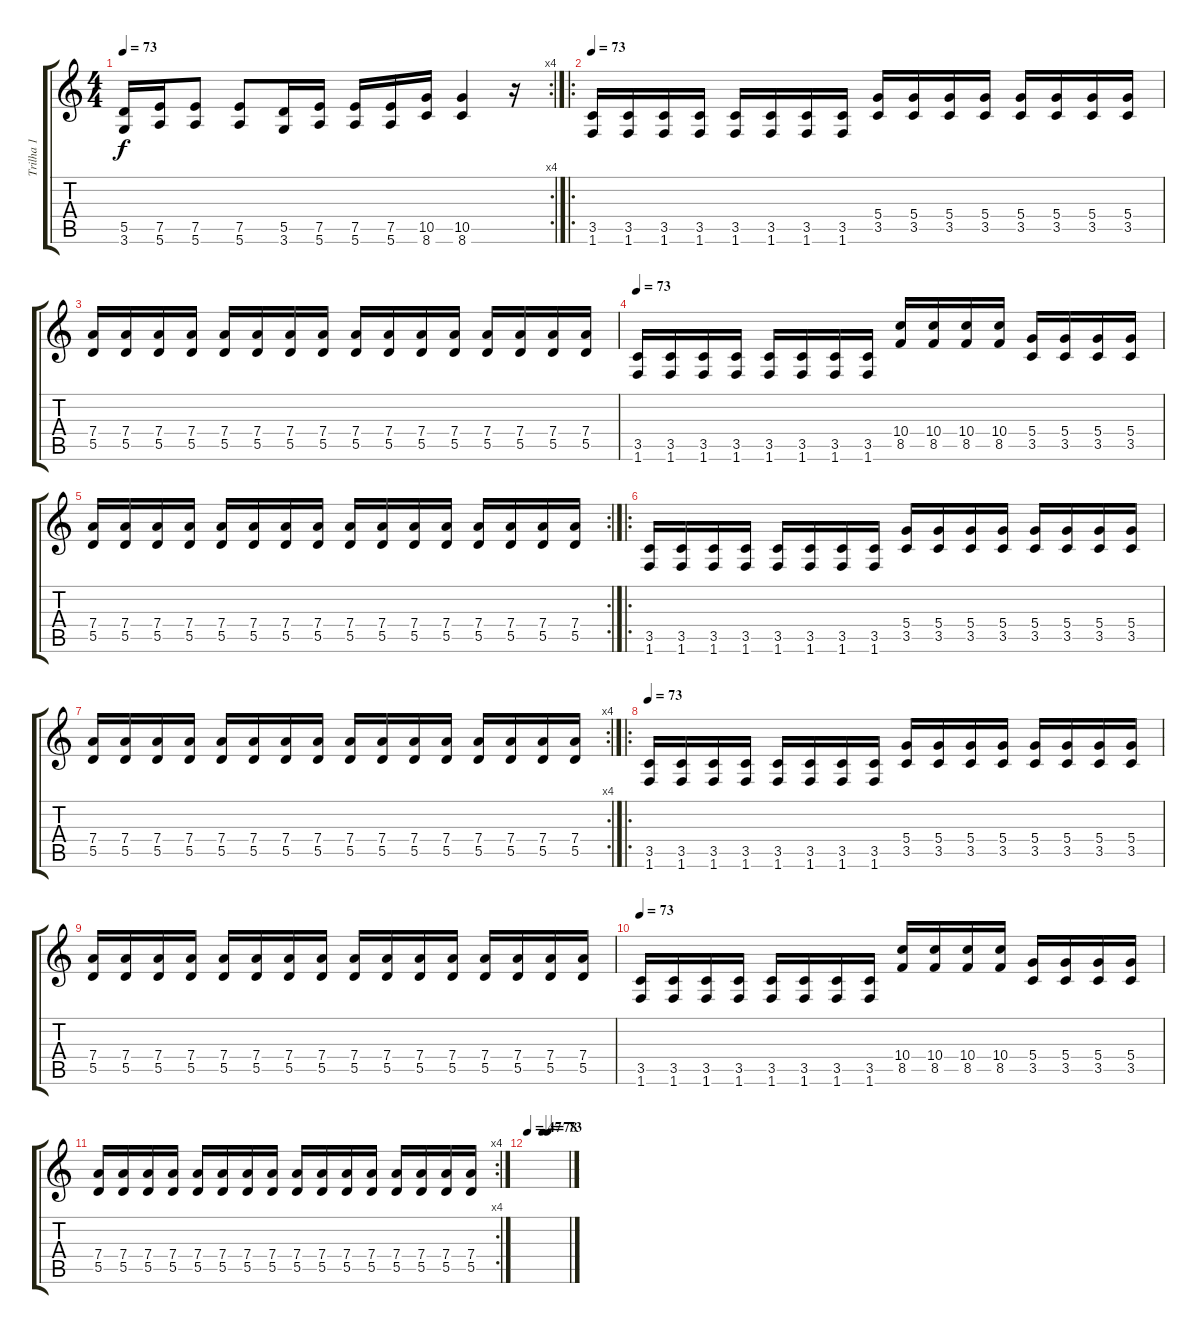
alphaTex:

\track ("Trilha 1" "Trilha 1") {instrument overdrivenguitar}
\staff {score tabs}
\tuning (E4 B3 G3 D3 A2 E2) {hide}
\rc 4
\ts (4 4)
\tempo 73
\clef g2
\ks c
(5.5 3.6).16{dy f} (7.5 5.6).16 (7.5 5.6).8 (7.5 5.6).8 (5.5 3.6).16 (7.5 5.6).16 (7.5 5.6).16 (7.5 5.6).16 (10.5 8.6).16 (10.5 8.6).4 r.16 |
\ro
\tempo 73
(3.5 1.6).16 (3.5 1.6).16 (3.5 1.6).16 (3.5 1.6).16 (3.5 1.6).16 (3.5 1.6).16 (3.5 1.6).16 (3.5 1.6).16 (5.4 3.5).16 (5.4 3.5).16 (5.4 3.5).16 (5.4 3.5).16 (5.4 3.5).16 (5.4 3.5).16 (5.4 3.5).16 (5.4 3.5).16 |
(7.4 5.5).16 (7.4 5.5).16 (7.4 5.5).16 (7.4 5.5).16 (7.4 5.5).16 (7.4 5.5).16 (7.4 5.5).16 (7.4 5.5).16 (7.4 5.5).16 (7.4 5.5).16 (7.4 5.5).16 (7.4 5.5).16 (7.4 5.5).16 (7.4 5.5).16 (7.4 5.5).16 (7.4 5.5).16 |
\tempo 73
(3.5 1.6).16 (3.5 1.6).16 (3.5 1.6).16 (3.5 1.6).16 (3.5 1.6).16 (3.5 1.6).16 (3.5 1.6).16 (3.5 1.6).16 (10.4 8.5).16 (10.4 8.5).16 (10.4 8.5).16 (10.4 8.5).16 (5.4 3.5).16 (5.4 3.5).16 (5.4 3.5).16 (5.4 3.5).16 |
\rc 2
(7.4 5.5).16 (7.4 5.5).16 (7.4 5.5).16 (7.4 5.5).16 (7.4 5.5).16 (7.4 5.5).16 (7.4 5.5).16 (7.4 5.5).16 (7.4 5.5).16 (7.4 5.5).16 (7.4 5.5).16 (7.4 5.5).16 (7.4 5.5).16 (7.4 5.5).16 (7.4 5.5).16 (7.4 5.5).16 |
\ro
(3.5 1.6).16 (3.5 1.6).16 (3.5 1.6).16 (3.5 1.6).16 (3.5 1.6).16 (3.5 1.6).16 (3.5 1.6).16 (3.5 1.6).16 (5.4 3.5).16 (5.4 3.5).16 (5.4 3.5).16 (5.4 3.5).16 (5.4 3.5).16 (5.4 3.5).16 (5.4 3.5).16 (5.4 3.5).16 |
\rc 4
(7.4 5.5).16 (7.4 5.5).16 (7.4 5.5).16 (7.4 5.5).16 (7.4 5.5).16 (7.4 5.5).16 (7.4 5.5).16 (7.4 5.5).16 (7.4 5.5).16 (7.4 5.5).16 (7.4 5.5).16 (7.4 5.5).16 (7.4 5.5).16 (7.4 5.5).16 (7.4 5.5).16 (7.4 5.5).16 |
\ro
\tempo 73
(3.5 1.6).16 (3.5 1.6).16 (3.5 1.6).16 (3.5 1.6).16 (3.5 1.6).16 (3.5 1.6).16 (3.5 1.6).16 (3.5 1.6).16 (5.4 3.5).16 (5.4 3.5).16 (5.4 3.5).16 (5.4 3.5).16 (5.4 3.5).16 (5.4 3.5).16 (5.4 3.5).16 (5.4 3.5).16 |
(7.4 5.5).16 (7.4 5.5).16 (7.4 5.5).16 (7.4 5.5).16 (7.4 5.5).16 (7.4 5.5).16 (7.4 5.5).16 (7.4 5.5).16 (7.4 5.5).16 (7.4 5.5).16 (7.4 5.5).16 (7.4 5.5).16 (7.4 5.5).16 (7.4 5.5).16 (7.4 5.5).16 (7.4 5.5).16 |
\tempo 73
(3.5 1.6).16 (3.5 1.6).16 (3.5 1.6).16 (3.5 1.6).16 (3.5 1.6).16 (3.5 1.6).16 (3.5 1.6).16 (3.5 1.6).16 (10.4 8.5).16 (10.4 8.5).16 (10.4 8.5).16 (10.4 8.5).16 (5.4 3.5).16 (5.4 3.5).16 (5.4 3.5).16 (5.4 3.5).16 |
\rc 4
(7.4 5.5).16 (7.4 5.5).16 (7.4 5.5).16 (7.4 5.5).16 (7.4 5.5).16 (7.4 5.5).16 (7.4 5.5).16 (7.4 5.5).16 (7.4 5.5).16 (7.4 5.5).16 (7.4 5.5).16 (7.4 5.5).16 (7.4 5.5).16 (7.4 5.5).16 (7.4 5.5).16 (7.4 5.5).16 |
\tempo 47
\tempo (78 0.375)
\tempo (73 0.5)
